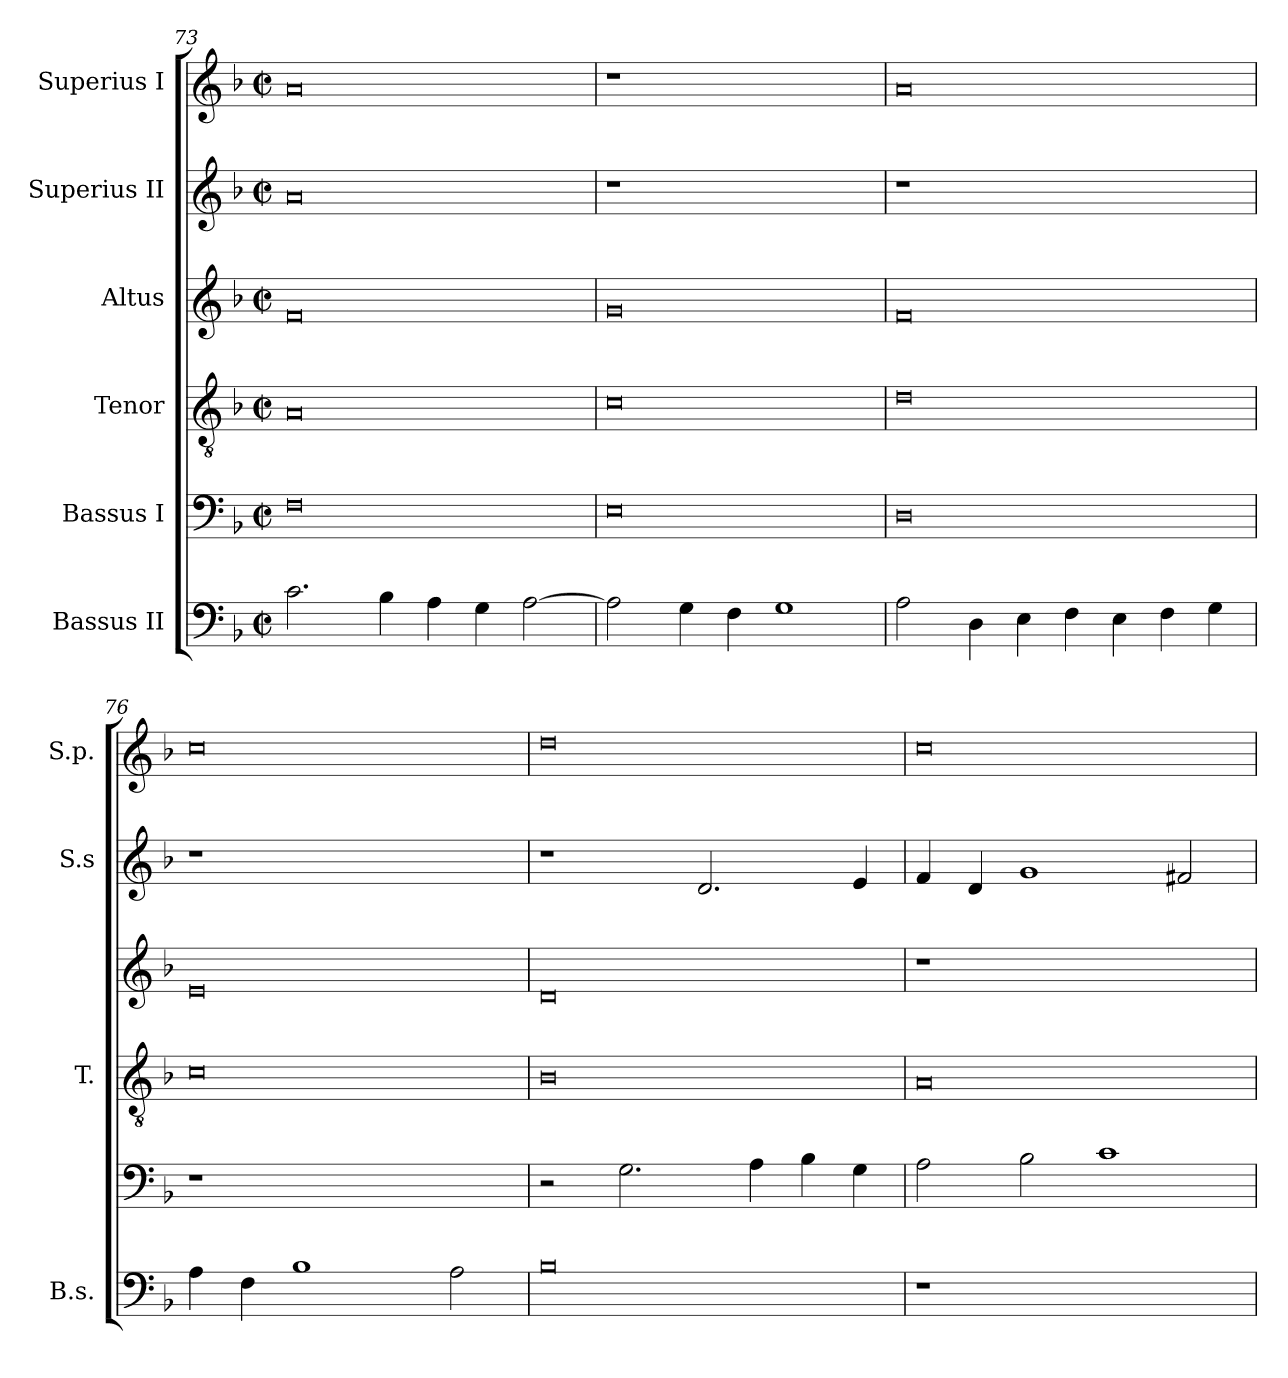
**kern	**kern	**kern	**kern	**kern	**kern
*part6	*part5	*part4	*part3	*part2	*part1
*staff6	*staff5	*staff4	*staff3	*staff2	*staff1
*I"Bassus II	*I"Bassus I	*I"Tenor	*I"Altus	*I"Superius II	*I"Superius I
*I'B.s.	*	*I'T.	*	*I'S.s	*I'S.p.
*clefF4	*clefF4	*clefGv2	*clefG2	*clefG2	*clefG2
*	*	*ITrd7c12	*	*	*
*k[b-]	*k[b-]	*k[b-]	*k[b-]	*k[b-]	*k[b-]
*F:	*F:	*F:	*F:	*F:	*F:
*M2/2	*M2/2	*M2/2	*M2/2	*M2/2	*M2/2
*met(c|)	*met(c|)	*met(c|)	*met(c|)	*met(c|)	*met(c|)
=73	=73	=73	=73	=73	=73
2.ci\	0Fi	0AAi	0fi	0ai	0ai
4B-i\	.	.	.	.	.
4Ai\	.	.	.	.	.
4Gi\	.	.	.	.	.
[>2Ai\	.	.	.	.	.
=74	=74	=74	=74	=74	=74
!	!	!	!	!LO:N:vis=1	!LO:N:vis=1
2Ai\]	0Ei	0Ci	0gi	1r	1r
4Gi\	.	.	.	.	.
4Fi\	.	.	.	.	.
1Gi	.	.	.	1ryy	1ryy
!!LO:LB:g=z
=75	=75	=75	=75	=75	=75
!	!	!	!	!LO:N:vis=1	!
2Ai\	0Di	0Di	0fi	1r	0ai
4Di\	.	.	.	.	.
4Ei\	.	.	.	.	.
4Fi\	.	.	.	1ryy	.
4Ei\	.	.	.	.	.
4Fi\	.	.	.	.	.
4Gi\	.	.	.	.	.
=76	=76	=76	=76	=76	=76
!	!LO:N:vis=1	!	!	!LO:N:vis=1	!
4Ai\	1r	0Ci	0ei	1r	0cci
4Fi\	.	.	.	.	.
1B-i	.	.	.	.	.
.	1ryy	.	.	1ryy	.
2Ai\	.	.	.	.	.
=77	=77	=77	=77	=77	=77
0B-i	2r	0BB-i	0di	1r	0ddi
.	2.Gi\	.	.	.	.
.	.	.	.	2.di/	.
.	4Ai\	.	.	.	.
.	4B-i\	.	.	.	.
.	4Gi\	.	.	4ei/	.
=78	=78	=78	=78	=78	=78
!LO:N:vis=1	!	!	!LO:N:vis=1	!	!
1r	2Ai\	0AAi	1r	4fi/	0cci
.	.	.	.	4di/	.
.	2B-i\	.	.	1gi	.
1ryy	1ci	.	1ryy	.	.
.	.	.	.	2f#Xi/	.
=	=	=	=	=	=
*-	*-	*-	*-	*-	*-
